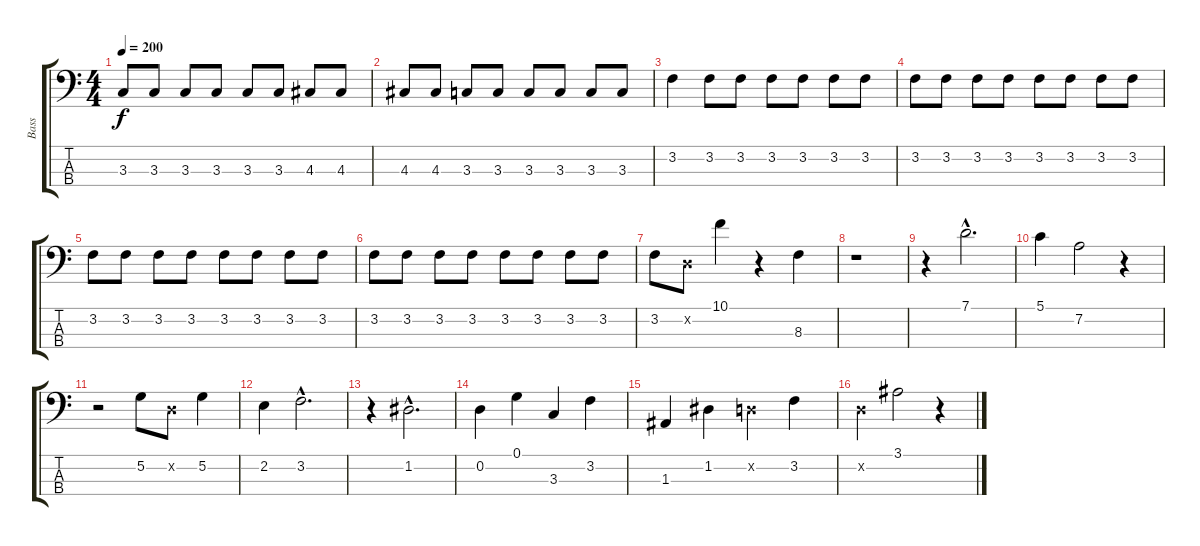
\track ("Bass" "Bass") {instrument electricbassfinger}
\staff {score tabs}
\tuning (G2 D2 A1 E1) {hide}
\ts (4 4)
\tempo 200
\clef f4
\ks c
3.3.8{dy f} 3.3.8 3.3.8 3.3.8 3.3.8 3.3.8 4.3.8 4.3.8 |
4.3.8 4.3.8 3.3.8 3.3.8 3.3.8 3.3.8 3.3.8 3.3.8 |
3.2.4 3.2.8 3.2.8 3.2.8 3.2.8 3.2.8 3.2.8 |
3.2.8 3.2.8 3.2.8 3.2.8 3.2.8 3.2.8 3.2.8 3.2.8 |
3.2.8 3.2.8 3.2.8 3.2.8 3.2.8 3.2.8 3.2.8 3.2.8 |
3.2.8 3.2.8 3.2.8 3.2.8 3.2.8 3.2.8 3.2.8 3.2.8 |
3.2.8 0.2{x}.8 10.1.4 r.4 8.3.4 |
r.1 |
r.4 7.1{hac}.2{d} |
5.1.4 7.2.2 r.4 |
r.2 5.2.8 0.2{x}.8 5.2.4 |
2.2.4 3.2{hac}.2{d} |
r.4 1.2{hac}.2{d} |
0.2.4 0.1.4 3.3.4 3.2.4 |
1.3.4 1.2.4 0.2{x}.4 3.2.4 |
0.2{x}.4 3.1.2 r.4
